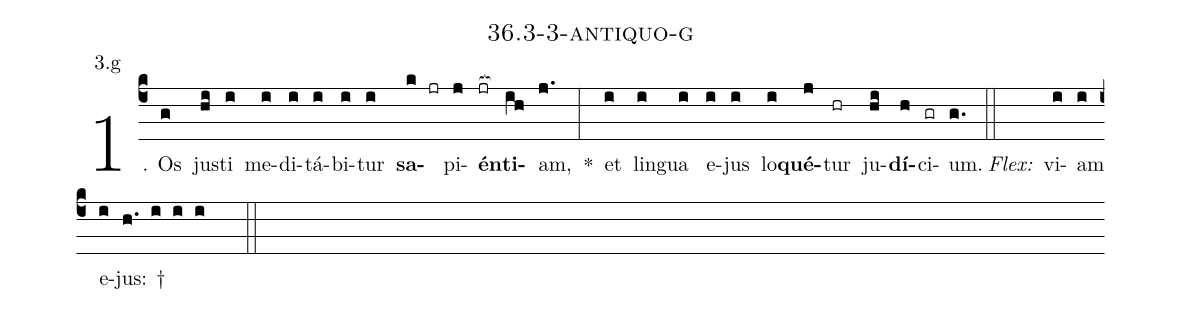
name: 36.3-3-antiquo-g;
annotation: 3.g;
%%
(c4)1. Os(g) jus(hi)ti(i) me(i)di(i)tá(i)bi(i)tur(i) <b>sa</b>(k jr)pi(j)<b>én</b>(jr[ocb:1{])<b>ti</b>(ih[ocb:0}])am,(j.) *(:) et(i) lin(i)gua(i) e(i)jus(i) lo(i)<b>qué</b>(j)tur(hr) ju(hi)<b>dí</b>(h)ci(gr)um.(g.) (::)
<i>Flex:</i>()  vi(i)am(i) e(i)jus: †(h. i i i  ::)

%E(i) u(i) o(j) u(hi) a(h) e.(g.) (::)
